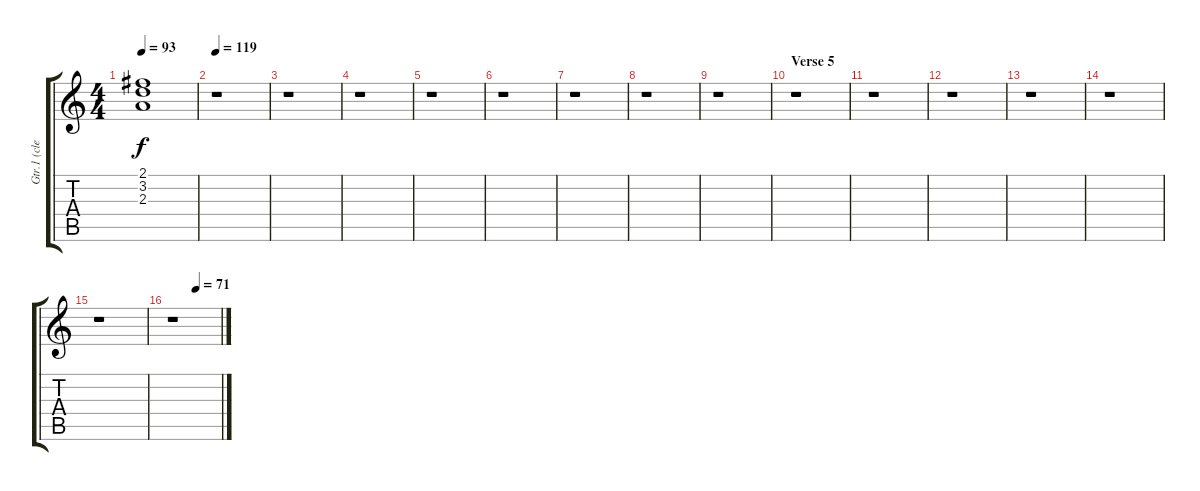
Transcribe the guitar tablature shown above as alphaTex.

\track ("Gtr.1 (clean)" "Gtr.1 (cle") {instrument electricguitarjazz}
\staff {score tabs}
\tuning (E4 B3 G3 D3 A2 D2) {hide}
\ts (4 4)
\tempo 93
\clef g2
\ks c
(2.1{t} 3.2{t} 2.3{t}).1{dy f} |
\tempo 119
r.1 |
r.1 |
r.1 |
r.1 |
r.1 |
r.1 |
r.1 |
r.1 |
\section ("" "Verse 5")
r.1 |
r.1 |
r.1 |
r.1 |
r.1 |
r.1 |
\tempo (71 0.5)
r.1
